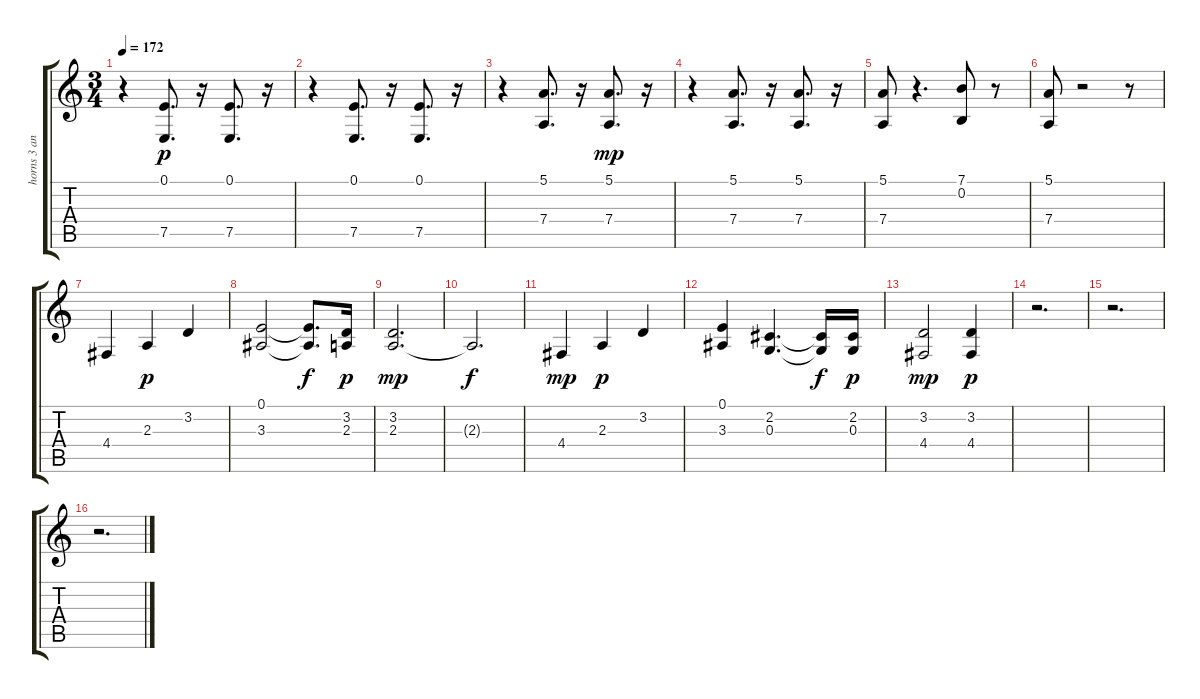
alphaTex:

\track ("horns 3 and 4" "horns 3 an") {instrument frenchhorn}
\staff {score tabs}
\tuning (E4 B3 G3 D3 A2 E2) {hide}
\ts (3 4)
\tempo 172
\clef g2
\ks c
r.4{dy p} (0.1 7.5).8{d} r.16 (0.1 7.5).8{d} r.16 |
r.4 (0.1 7.5).8{d} r.16 (0.1 7.5).8{d} r.16 |
r.4 (5.1 7.4).8{d} r.16 (5.1 7.4).8{d dy mp} r.16 |
r.4 (5.1 7.4).8{d} r.16 (5.1 7.4).8{d} r.16 |
(5.1 7.4).8 r.4{d} (7.1 0.2).8 r.8 |
(5.1 7.4).8 r.2 r.8 |
4.4.4 2.3.4{dy p} 3.2.4 |
(0.1 3.3).2 (0.1{t} 3.3{t}).8{d dy f} (3.2 2.3).16{dy p} |
(3.2 2.3).2{d dy mp} |
2.3{t}.2{d dy f} |
4.4.4{dy mp} 2.3.4{dy p} 3.2.4 |
(0.1 3.3).4 (2.2 0.3).4{d} (2.2{t} 0.3{t}).16{dy f} (2.2 0.3).16{dy p} |
(3.2 4.4).2{dy mp} (3.2 4.4).4{dy p} |
r.2{d} |
r.2{d} |
r.2{d}
